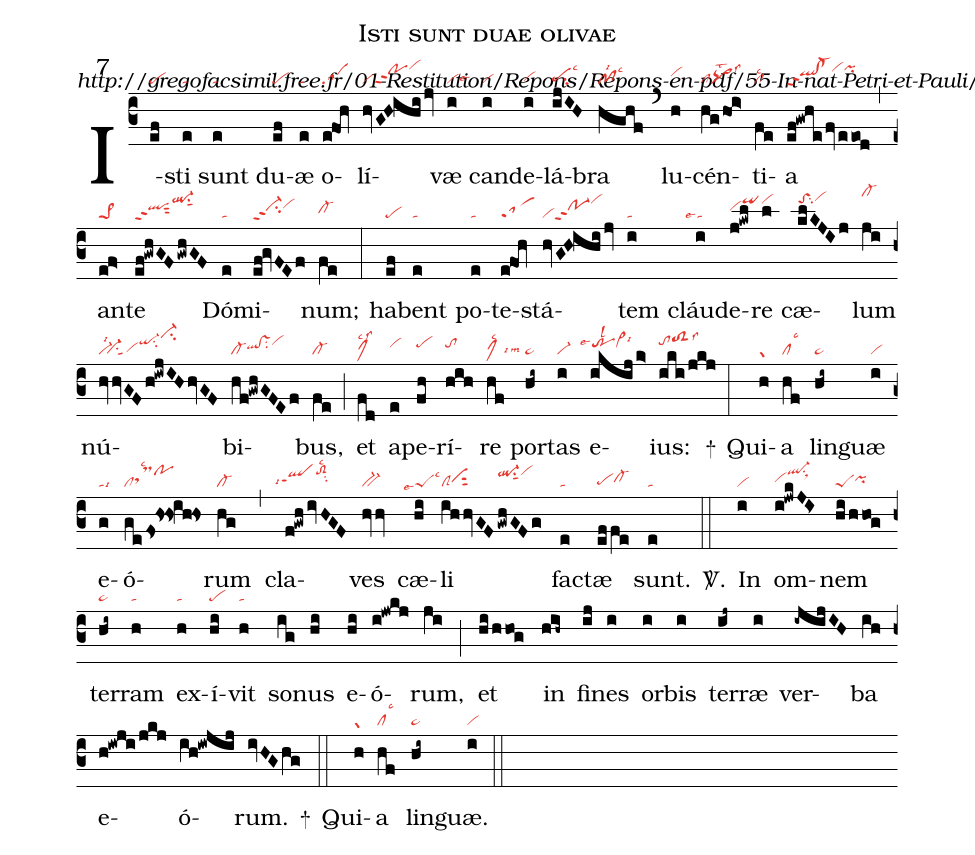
name: Isti sunt duae olivae;
commentary: http://gregofacsimil.free.fr/01-Restitution/Repons/Repons-en-pdf/55-In-nat-Petri-et-Pauli/12-Isti-sunt-duae-olivae-candelabra.pdf;
mode: 7;
nabc-lines: 1;
%%
(c3)
I(ef|pe)sti(e|ta) sunt(e|ta) du(ef|pe)æ(e|ta) o(efOh|sa)lí(hv/GH!ihi/jv|vipohjppt2vihl)væ(i|vilse6) can(i|vi)de(i|vihg)lá(ijIH|pehgsu2lsc3)bra(hghf|pflsi2lsc3) (`)
lu(h|vihi)cén(hg/hoi>|clpq>lst2lss3)ti(fe|cllsc2)a(ef!gwhe/fveeod|qlhi!cl-hippt2vihkpihk) (,)
an(ef>|pe>1)te(ef!gwhGFgwhGF|qlhippt2sut2ql-hlsu1sut1) Dó(e|ta)mi(ef!gvFEf|vi-hippt2su2vihj)num;(fe|cl-hh) (:)
ha(ef|pe)bent(e|ta) po(e|ta)te(e!foh|saM5)stá(hv/GH!ihi/jv|vipo-1hippt2vihl)tem(i|ta) cláu(i|```talse1)de(j!kwl|vihiqihl)re(l|vihl) cæ(klKJIj|toShlsu2vihm)lum(ji|cl-hp) nú(hvhvGF/h!iwjIH/hvGF|vi-lsi2``vi-su1sut1vihgqi-hjsu2ci-hm)bi(hf!gwhGFEf|cl-qlhh!vshhsu2vihj)bus,(fe|cl-) (;)
et(fd|clMhhlsc2lss2) a(e|vihi)pe(fh|pehi)rí(hih|tohi)re(hf|clMhhlsc2lsi6lsm6) por(hi~|ta>)tas(i|vi-) e(ikij/k>|```trhilsl2lse4vi>hilsi6)ius:(iki/jkj|tohjtoS2hklss6) +(:)
Qui(h|gr)a(hf|cllsc3) lin(hi~|ta>)guæ(i|vi) e(g|talsi3)ó(ge/fs!hs!hs!ih!hs|cltsMhhlsc2pohk)rum(hg|cl-) (,)
cla(f!gwh/iv/HGF|```qlhhppt1lsi7toS2hksu2lsc2)ves(hvhv|bv-) cæ(hi|```peSlse7lsc3)li(ihhvGF/|clSvihhsut2|gwhGFg|ql-hjsu1sut1vihk) fa(e|ta)ctæ(effe|pehgcl-hh) sunt.(e|ta) <sp>V/</sp>.(::)
In(i|vi) om(i!jwkJI>|vihhql-hksu1sux1)nem(hi/hhog|peSpihh) ter(hi~|ta>)ram(h|ta) ex(h|ta)í(hi|pe)vit(h|ta) so(ig)nus(hi) e(hi)ó(i!jwkj)rum,(ji) (;)
et(hi/hhog) in(hih~) fi(ij)nes(i) or(i)bis(i) ter(ij~)ræ(i) ver(-ijijIH)ba(ih) e(h!iwji/jkj)ó(ih!iwjij)rum.(ivHG/hg) +(::)
Qui(h|gr)a(hf|cllsc3) lin(hi~|ta>)guæ.(i|vi) (::)
